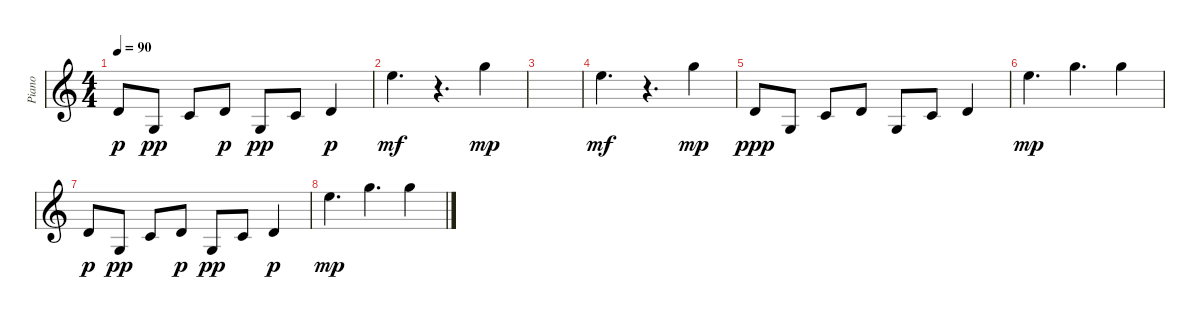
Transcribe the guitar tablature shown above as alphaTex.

\track ("Piano" "Piano") {instrument acousticgrandpiano}
\staff {score}
\tuning (E4 B3 G3 D3 A2 E2) {hide}
\ts (4 4)
\tempo 90
\clef g2
\ks c
3.2.8{dy p} 5.4.8{dy pp} 5.3.8 3.2.8{dy p} 5.4.8{dy pp} 5.3.8 3.2.4{dy p} |
12.1.4{d dy mf} r.4{d} 15.1.4{dy mp} |
|
12.1.4{d dy mf} r.4{d} 15.1.4{dy mp} |
3.2.8{dy ppp} 5.4.8 5.3.8 3.2.8 5.4.8 5.3.8 3.2.4 |
12.1.4{d dy mp} 15.1.4{d} 15.1.4 |
3.2.8{dy p} 5.4.8{dy pp} 5.3.8 3.2.8{dy p} 5.4.8{dy pp} 5.3.8 3.2.4{dy p} |
12.1.4{d dy mp} 15.1.4{d} 15.1.4
